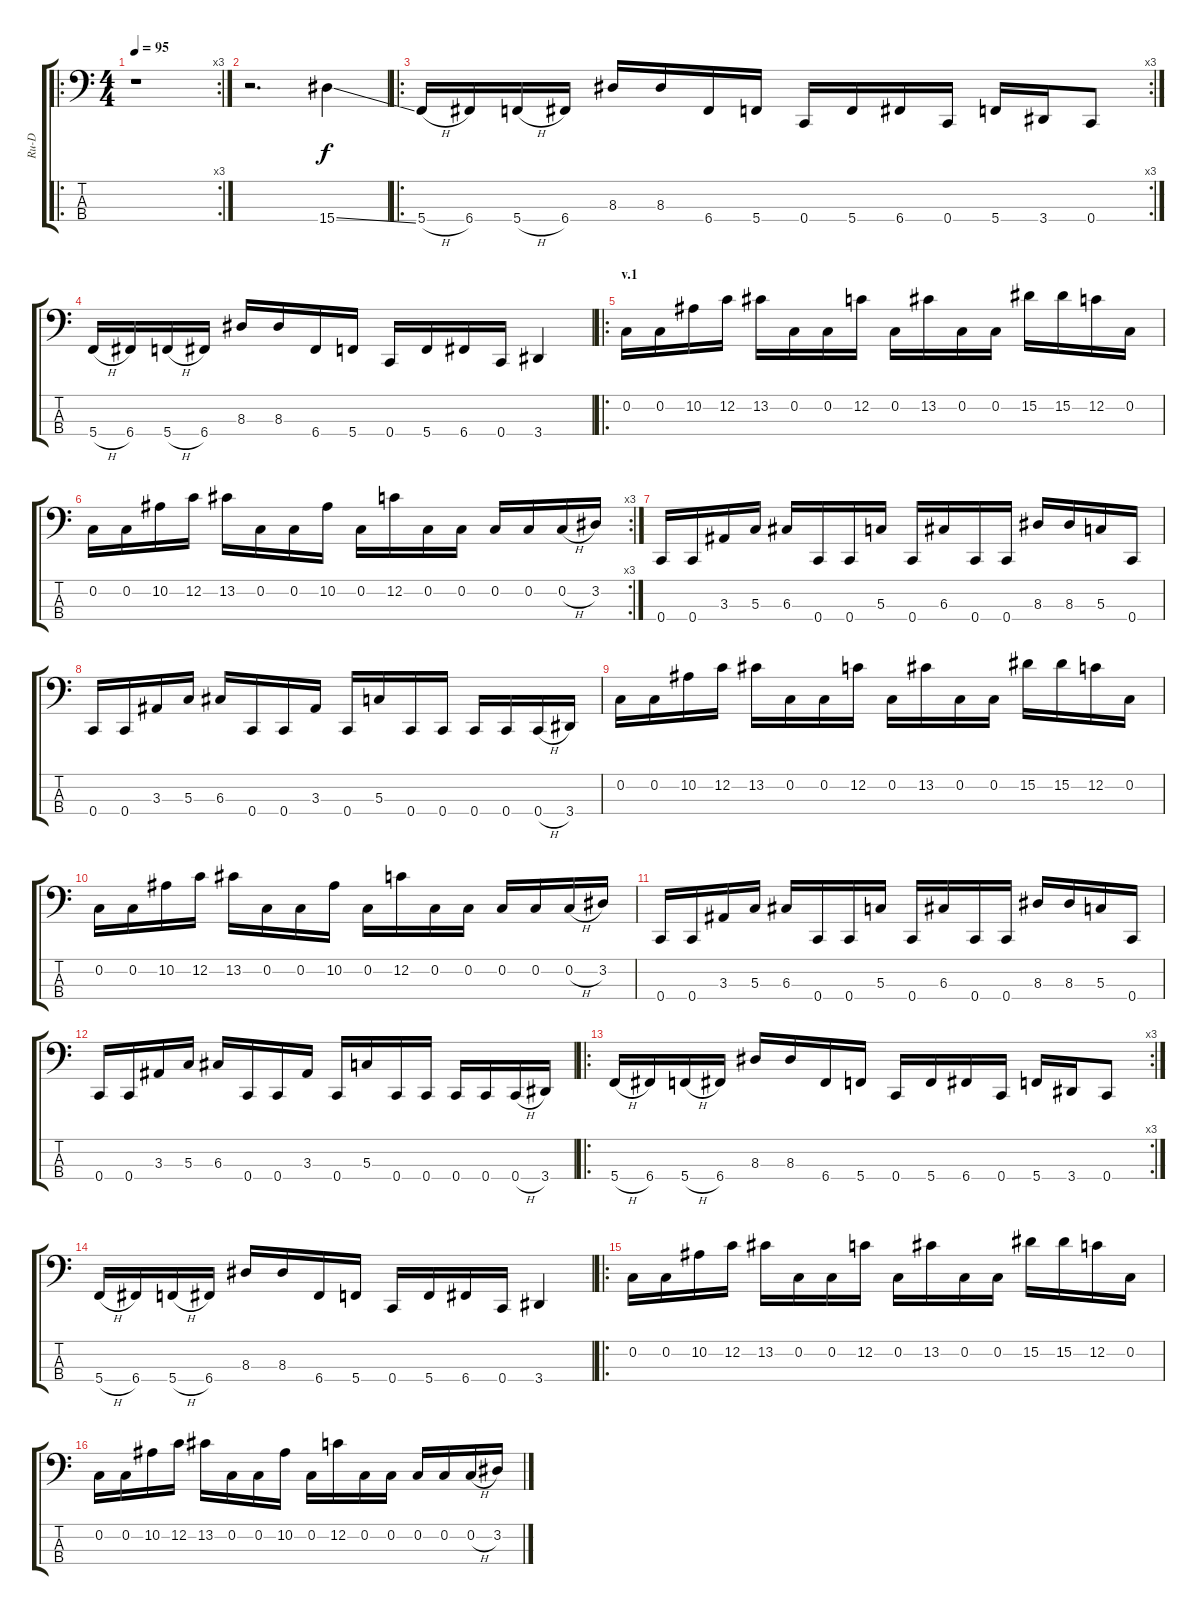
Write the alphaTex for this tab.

\track ("Ru-D" "Ru-D") {instrument electricbassfinger}
\staff {score tabs}
\tuning (F2 C2 G1 C1) {hide}
\ro
\rc 3
\ts (4 4)
\tempo 95
\clef f4
\ks c
r.1{dy f instrument electricbassfinger} |
r.2{d} 15.4{ss}.4 |
\ro
\rc 3
5.4{h}.16 6.4.16 5.4{h}.16 6.4.16 8.3.16 8.3.16 6.4.16 5.4.16 0.4.16 5.4.16 6.4.16 0.4.16 5.4.16 3.4.16 0.4.8 |
5.4{h}.16 6.4.16 5.4{h}.16 6.4.16 8.3.16 8.3.16 6.4.16 5.4.16 0.4.16 5.4.16 6.4.16 0.4.16 3.4.4 |
\ro
\section ("" "v.1")
0.2.16 0.2.16 10.2.16 12.2.16 13.2.16 0.2.16 0.2.16 12.2.16 0.2.16 13.2.16 0.2.16 0.2.16 15.2.16 15.2.16 12.2.16 0.2.16 |
\rc 3
0.2.16 0.2.16 10.2.16 12.2.16 13.2.16 0.2.16 0.2.16 10.2.16 0.2.16 12.2.16 0.2.16 0.2.16 0.2.16 0.2.16 0.2{h}.16 3.2.16 |
0.4.16 0.4.16 3.3.16 5.3.16 6.3.16 0.4.16 0.4.16 5.3.16 0.4.16 6.3.16 0.4.16 0.4.16 8.3.16 8.3.16 5.3.16 0.4.16 |
0.4.16 0.4.16 3.3.16 5.3.16 6.3.16 0.4.16 0.4.16 3.3.16 0.4.16 5.3.16 0.4.16 0.4.16 0.4.16 0.4.16 0.4{h}.16 3.4.16 |
0.2.16 0.2.16 10.2.16 12.2.16 13.2.16 0.2.16 0.2.16 12.2.16 0.2.16 13.2.16 0.2.16 0.2.16 15.2.16 15.2.16 12.2.16 0.2.16 |
0.2.16 0.2.16 10.2.16 12.2.16 13.2.16 0.2.16 0.2.16 10.2.16 0.2.16 12.2.16 0.2.16 0.2.16 0.2.16 0.2.16 0.2{h}.16 3.2.16 |
0.4.16 0.4.16 3.3.16 5.3.16 6.3.16 0.4.16 0.4.16 5.3.16 0.4.16 6.3.16 0.4.16 0.4.16 8.3.16 8.3.16 5.3.16 0.4.16 |
0.4.16 0.4.16 3.3.16 5.3.16 6.3.16 0.4.16 0.4.16 3.3.16 0.4.16 5.3.16 0.4.16 0.4.16 0.4.16 0.4.16 0.4{h}.16 3.4.16 |
\ro
\rc 3
5.4{h}.16 6.4.16 5.4{h}.16 6.4.16 8.3.16 8.3.16 6.4.16 5.4.16 0.4.16 5.4.16 6.4.16 0.4.16 5.4.16 3.4.16 0.4.8 |
5.4{h}.16 6.4.16 5.4{h}.16 6.4.16 8.3.16 8.3.16 6.4.16 5.4.16 0.4.16 5.4.16 6.4.16 0.4.16 3.4.4 |
\ro
0.2.16 0.2.16 10.2.16 12.2.16 13.2.16 0.2.16 0.2.16 12.2.16 0.2.16 13.2.16 0.2.16 0.2.16 15.2.16 15.2.16 12.2.16 0.2.16 |
0.2.16 0.2.16 10.2.16 12.2.16 13.2.16 0.2.16 0.2.16 10.2.16 0.2.16 12.2.16 0.2.16 0.2.16 0.2.16 0.2.16 0.2{h}.16 3.2.16
